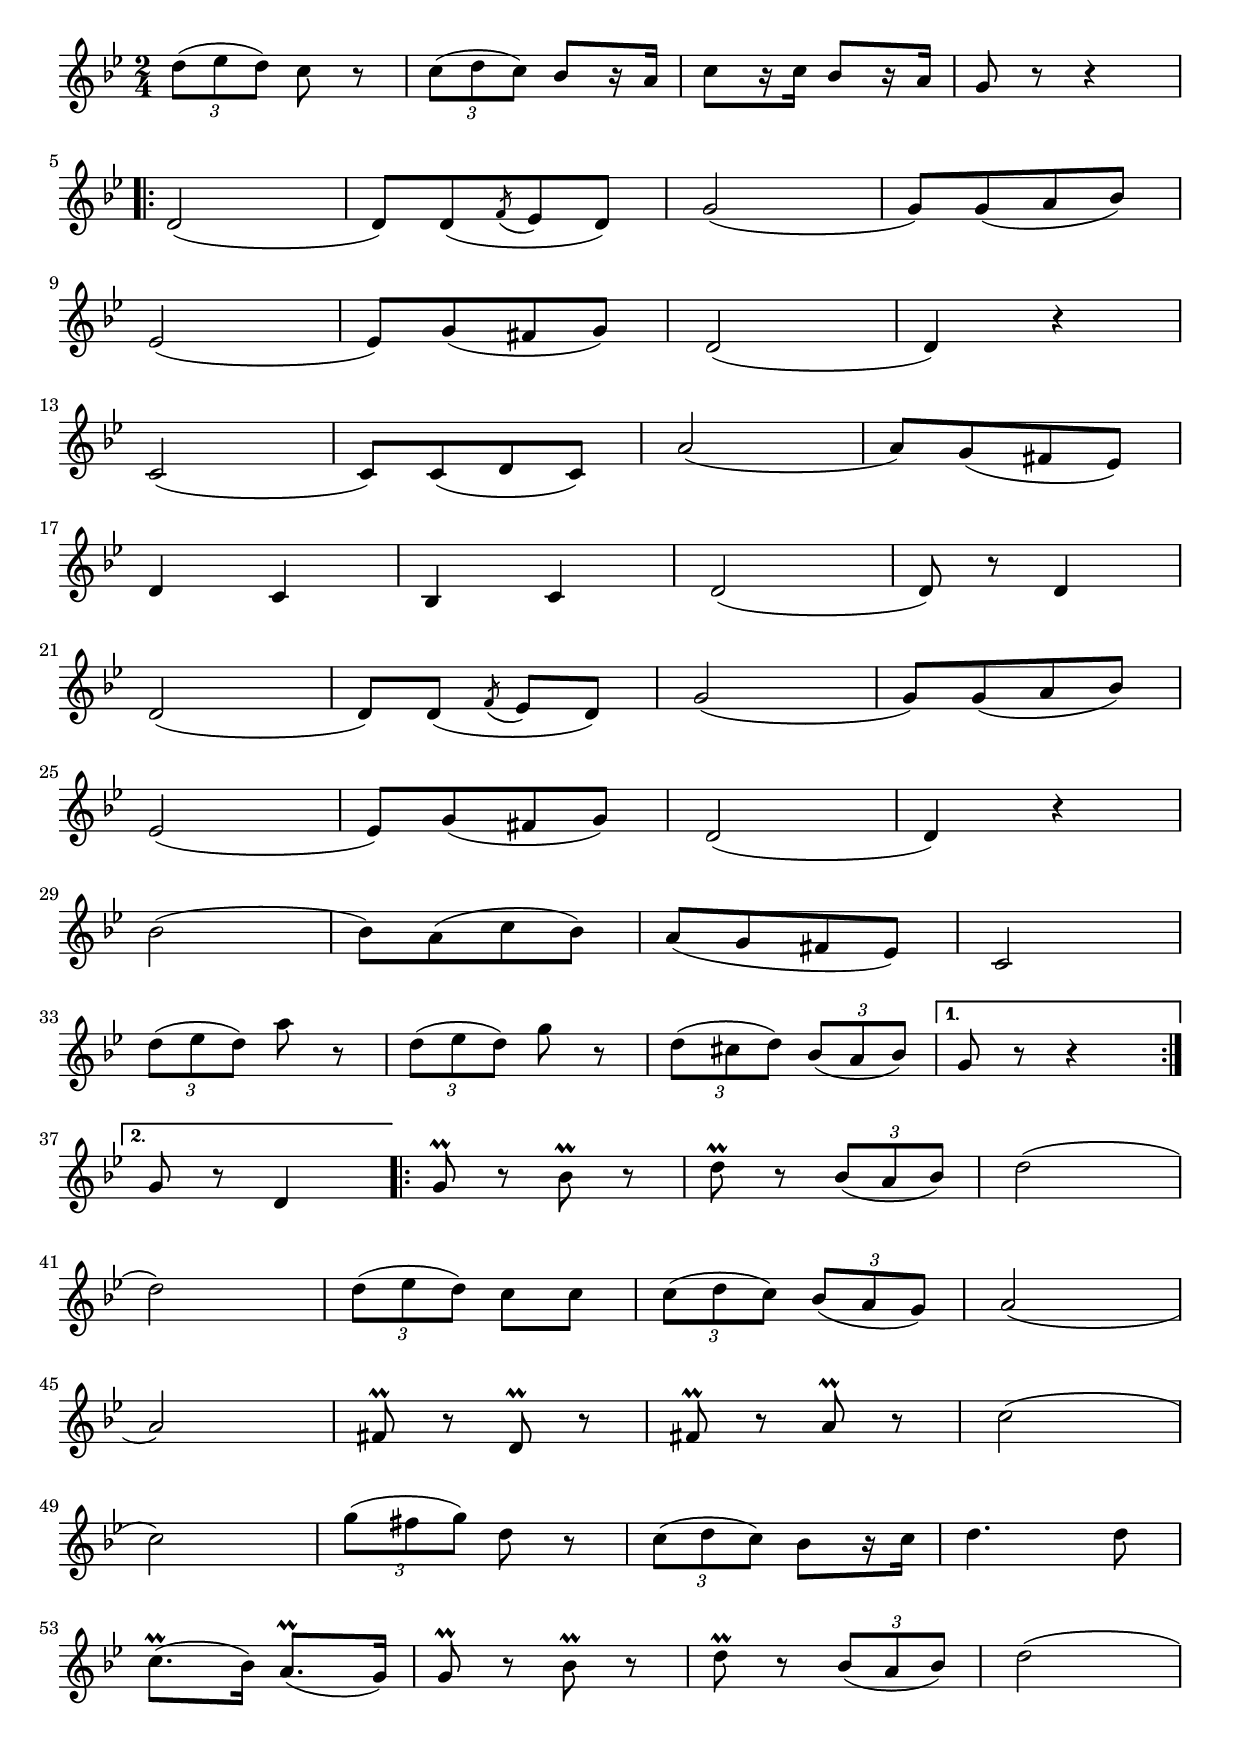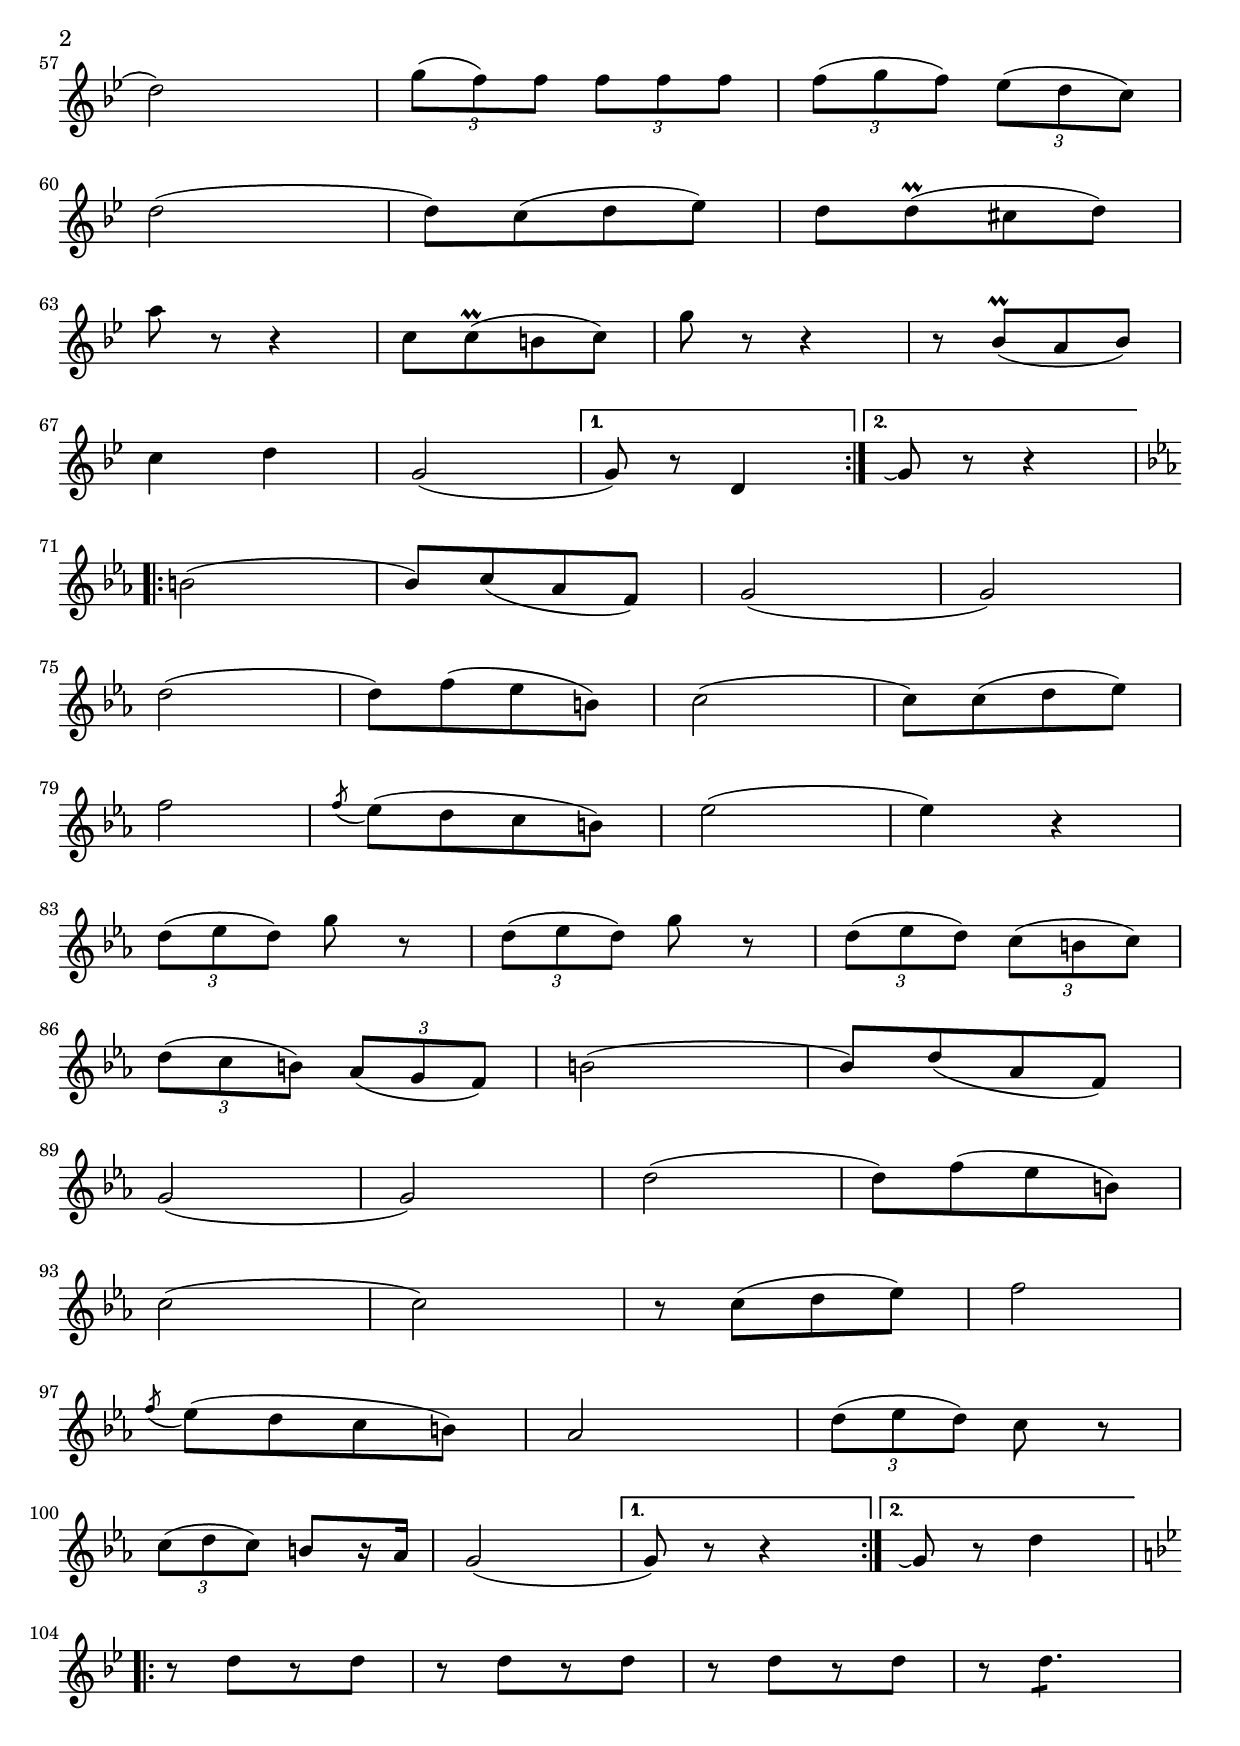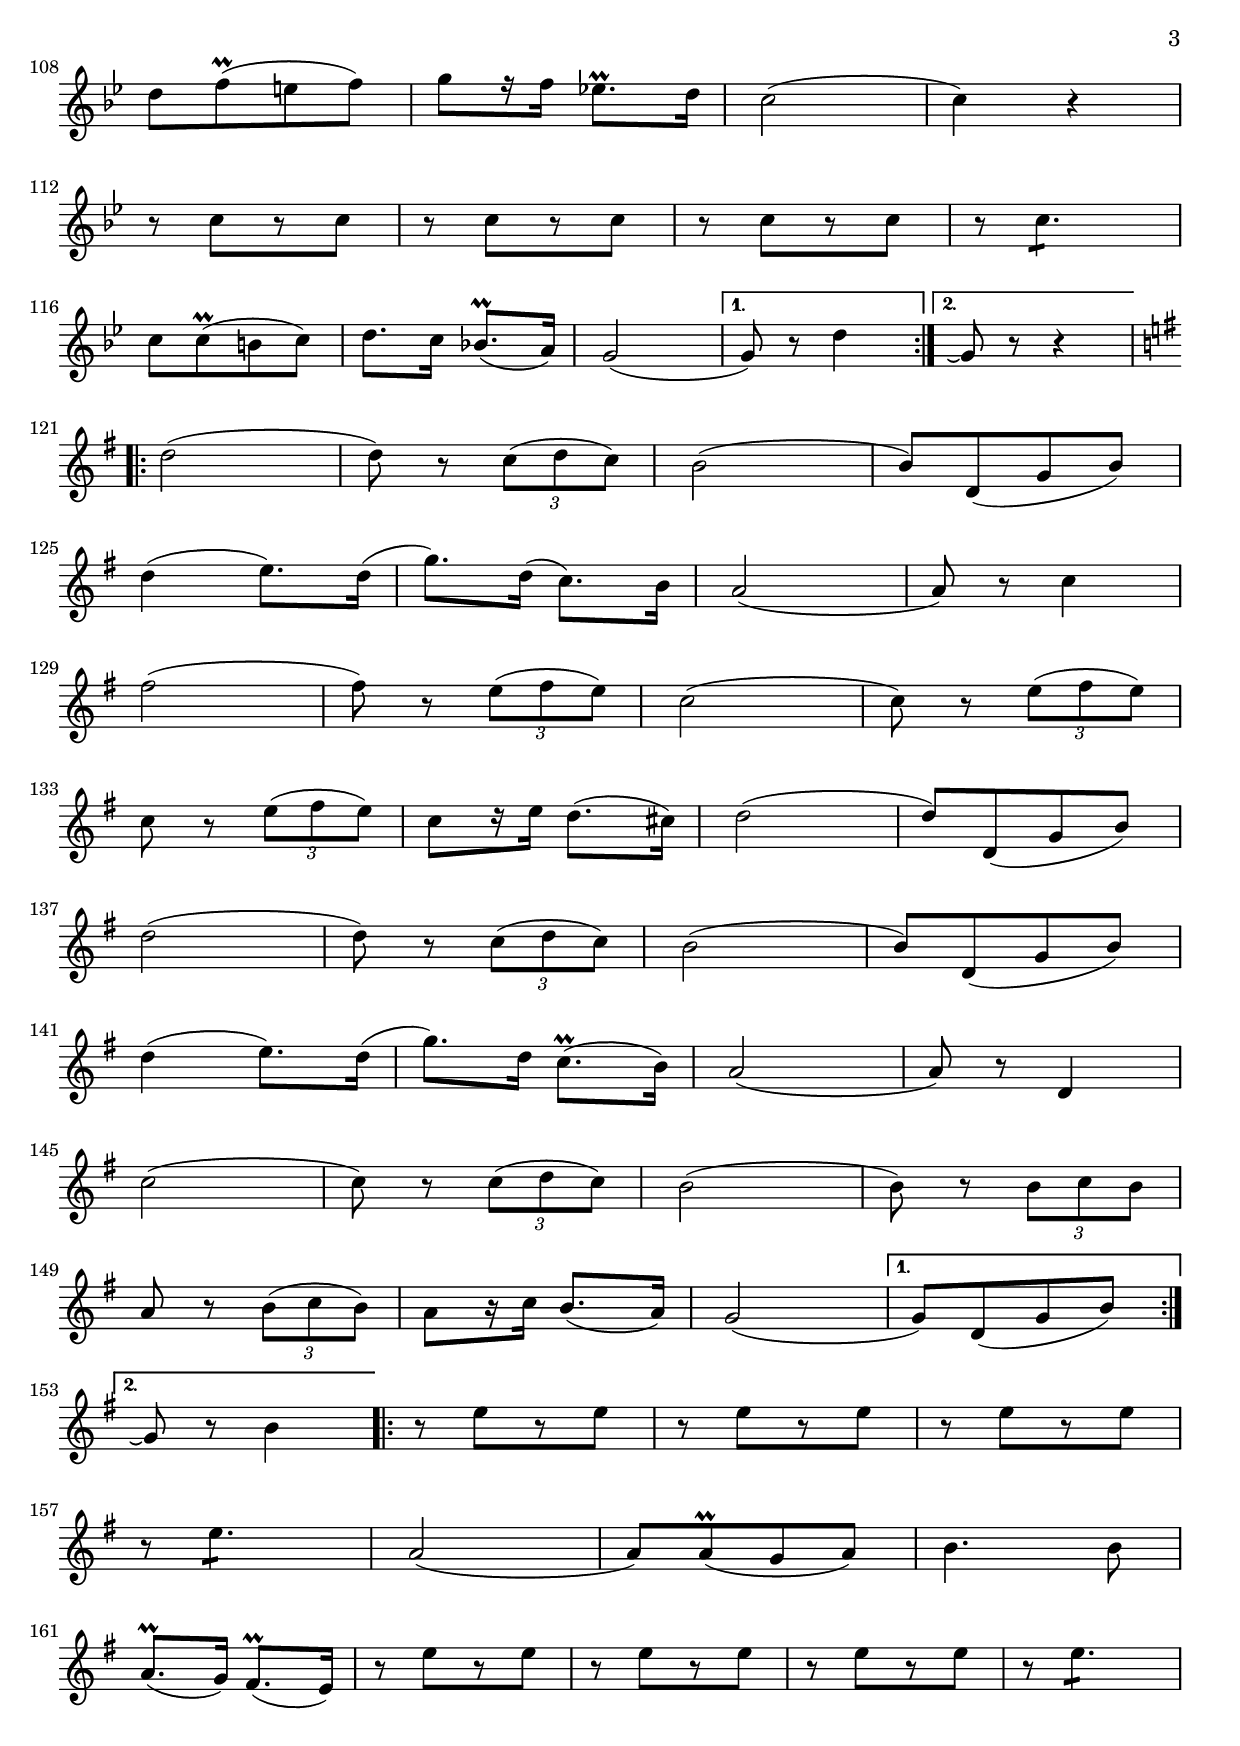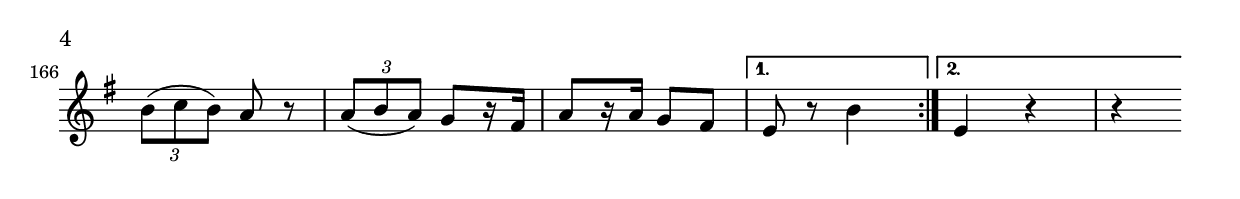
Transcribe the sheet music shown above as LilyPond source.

\version "2.22.2"

\include "helpers.ly"

flugehornA = {
  \key bes \major

  | \trl {d8( ees d)} c r8 | \trl {c( d c)} bes8[ r16 a16] | c8[ r16 c16] bes8[ r16 a16] | g8 r8 r4 \break

  \repeat volta 2 {
    | d2( | d8)[ d( \acc f ees d)] | g2( | g8)[ g( a bes)] \break
    | ees,2( | ees8)[ g( fis g)] | d2( | d4) r4 \break
    | c2( | c8)[ c( d c)] | a'2( | a8)[ g( fis ees)] \break
    | d4 c | bes c | d2( | d8) r8 d4 \break
    | d2( | d8)[ d]( \acc f ees[ d)] | g2( | g8)[ g( a bes)] \break
    | ees,2( | ees8)[ g( fis g)] | d2( | d4) r4 \break
    | bes'2( | bes8)[ a( c bes)] | a([ g fis ees)] | c2 \break
    | \trl {d'8( ees d)} a' r | \trl {d,( ees d)} g r | \trl {d( cis d)} \trl {bes( a bes)}
  }
  \alternative {
    { g r8 r4 \break }
    { g8 r8 d4 }
  }
} % A part

flugehornB = {
  \repeat volta 2 {
    | g8\prall r bes\prall r | d\prall r \trl {bes( a bes)} | d2( \break
    | d2) | \trl {d8( ees d)} c[ c] | \trl { c( d c)} \trl {bes( a g)} | a2( \break
    | a2) | fis8\prall r d\prall r | fis\prall r a\prall r | c2( \break
    | c2) | \trl {g'8( fis g)} d r | \trl {c( d c)} bes[ r16 c16] | d4. d8 \break
    | c8.\prall([ bes16)] a8.\prall([ g16)] | g8\prall r bes\prall r | d\prall r \trl {bes( a bes)} | d2( \break
    | d2) | \trl {g8( f) f} \trl {f f f} | \trl {f( g f)} \trl {ees( d c)} \break
    | d2( | d8)[ c( d ees)] | d[ d\prall( cis d)] \break
    | a'8 r8 r4 | c,8[ c\prall( b c)] | g' r r4 | r8 bes,\prall([ a bes)] \break
    | c4 d4 | g,2(
  }
  \alternative {
    { g8) r d4 }
    { g8\repeatTie r8 r4 \break }
  }
} % B part

flugehornC = {
  \key ees \major
  \repeat volta 2 {
    | b2( | bes8)[ c( aes f)] | g2( | g2) \break
    | d'2( | d8)[ f( ees b)] | c2( | c8)[ c( d ees)] \break
    | f2 | \acc f8 ees([ d c b)] | ees2( | ees4) r4 \break
    | \repeat unfold 2 {\trl {d8( ees d)} g r} | \trl {d( es d)} \trl {c( b c)} \break
    | \trl {d( c b)} \trl {aes( g f)} | b2( | bes8)[ d( aes f)] \break
    | g2( | g) | d'( | d8)[ f( ees b)] \break
    | c2( | c2) | r8 c([ d ees)] | f2 \break
    | \acc f8 ees([ d c b)] | aes2 | \trl {d8( ees d)} c r \break
    | \trl {c( d c)} b[ r16 aes] | g2(
  }
  \alternative {
    { g8) r8 r4 }
    { g8\repeatTie r8 d'4 \break}
  }
} % C part

flugehornD = {
  \key bes \major
  \repeat volta 2 {
    | \repeat unfold 3 { r8 d[ r d] } | r d4.:8 \break
    | d8[ f\prall( e f)] | g[ r16 f] ees!8.\prall[ d16] | c2( | c4) r4 \break
    | \repeat unfold 3 { r8 c[ r c]} | r c4.:8 \break
    | c8[ c\prall( b c)] | d8.[ c16] bes!8.\prall([ a16)] | g2(
  }
  \alternative {
    { g8) r8 d'4 }
    { g,8 \repeatTie r8 r4 \break }
  }
} % D part

flugehornE = {
  \key g \major
  \repeat volta 2 {
    | d'2( | d8) r \trl {c( d c)} | b2( | b8)[ d,( g b)] \break
    | d4( e8.)[ d16]( | g8.)[ d16]( c8.)[ b16] | a2( | a8) r c4 \break
    | fis2( | fis8) r \trl {e( fis e)} | c2( | c8) r \trl {e( fis e)} \break
    | c8 r \trl {e( fis e)} | c8[ r16 e16] d8.[( cis16)] | d2( | d8)[ d,( g b)] \break
    | d2( | d8) r \trl {c( d c)} | b2( | b8)[ d,( g b)] \break
    | d4( e8.)[ d16]( | g8.)[ d16] c8.\prall( b16) | a2( | a8) r d,4 \break
    | c'2( | c8) r \trl {c( d c)} | b2( | b8) r \trl { b c b } \break
    | a8 r \trl {b( c b)} | a8[ r16 c16] b8.[( a16)] | g2( 
  }
  \alternative {
    { g8)[ d( g b)] \break }
    { g8 \repeatTie r b4 }
  }
} % E part

flugehornF = {
  \repeat volta 2 {
    | \repeat unfold 3 { r8 e[ r e]} \break
    | r e4.:8 | a,2( | a8)[ a\prall( g a)] | b4. b8 \break
    | a8.\prall([ g16)] fis8.\prall([ e16)] | \repeat unfold 3 { r8 e'[ r e]} | r e4.:8 \break
    | \trl {b8( c b)} a r | \trl {a( b a)} g[ r16 fis] | a8[ r16 a] g8[ fis8]
  }
  \alternative {
    { e r b'4 }
    { e, r r4 }
  }
} % F part

flugehornNotes = {
  \clef treble
  \time 2/4
  \relative e'' {
    \flugehornA
    \flugehornB
    \flugehornC
    \flugehornD
    \flugehornE
    \flugehornF
  }
}

\score {
  \new Staff \flugehornNotes
  \layout {
    indent = #0
  }
  \midi {
  }
}